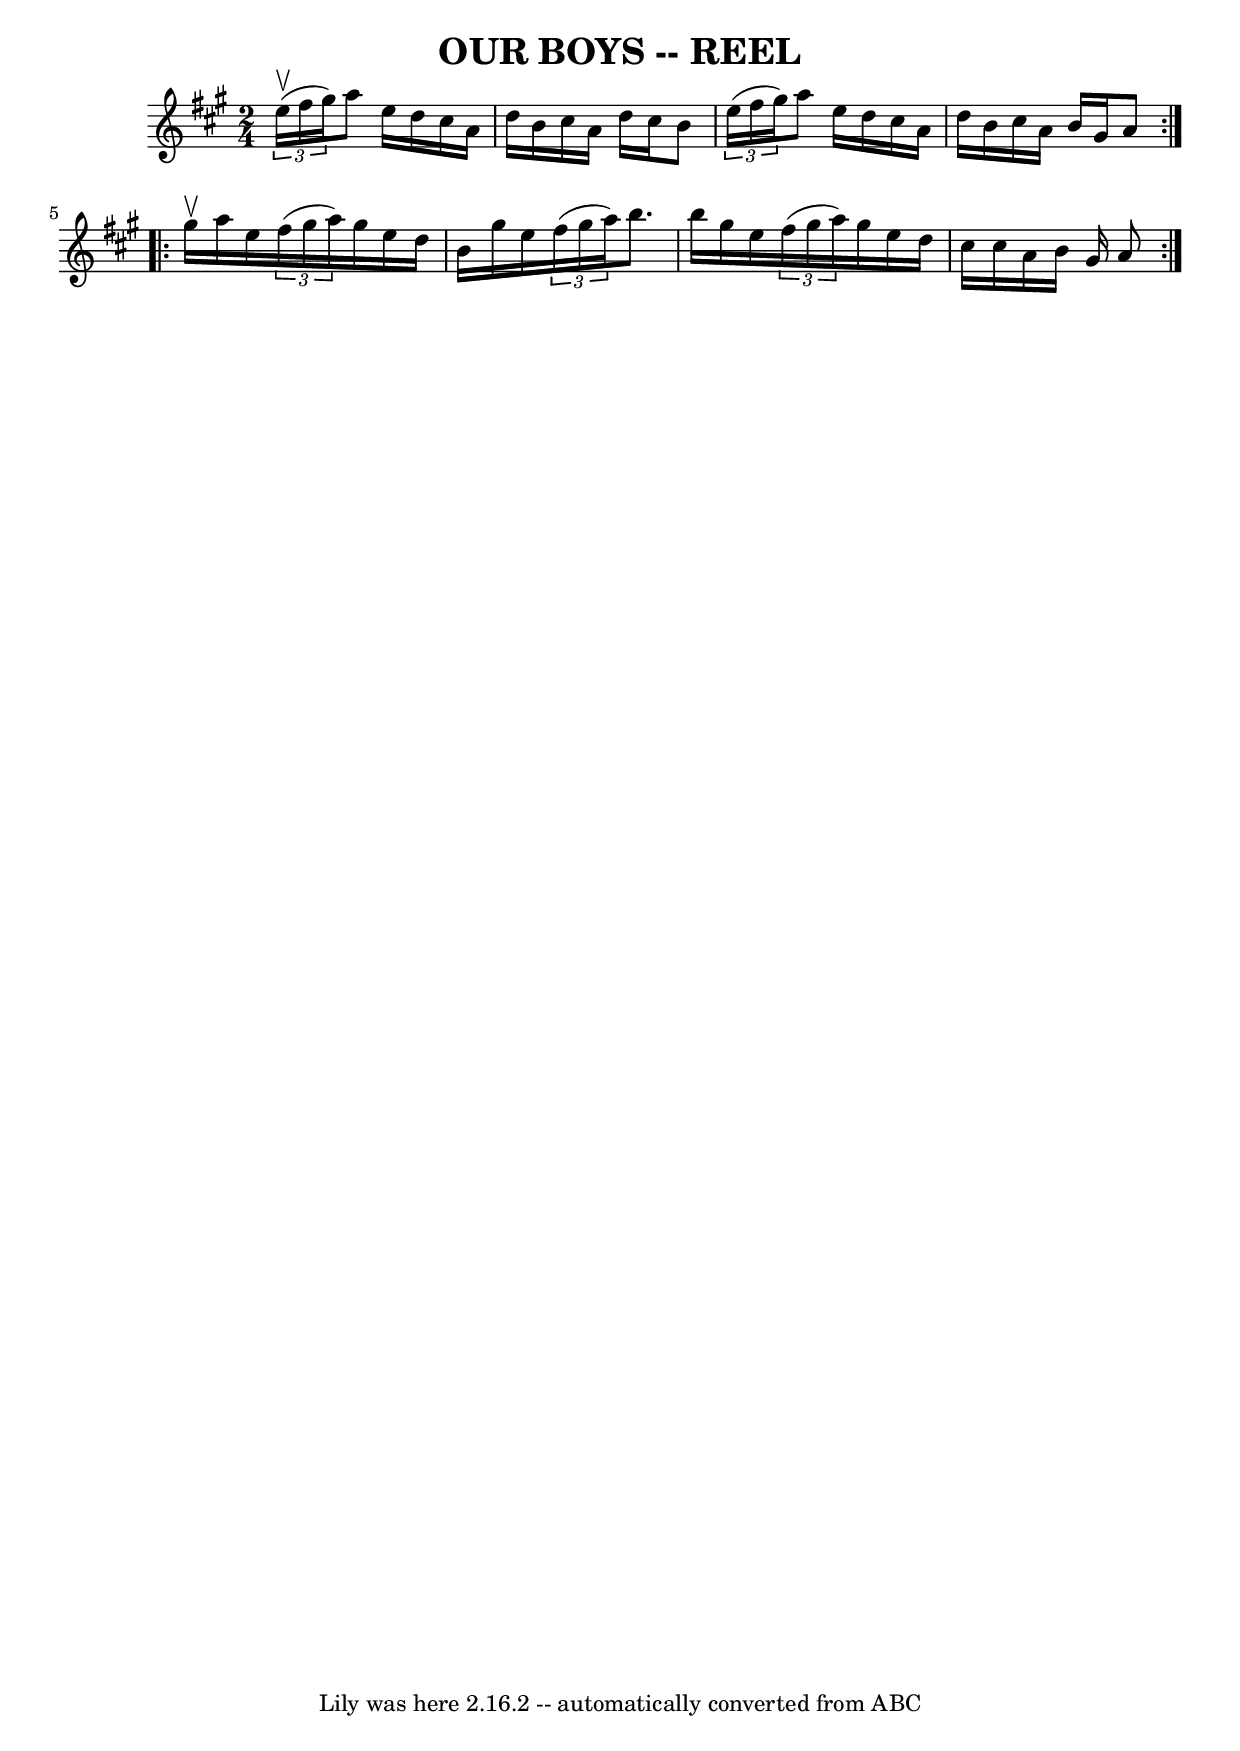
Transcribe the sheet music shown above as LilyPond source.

\version "2.16.2"
\include "Mammoth.ily"
\header {
	%% book = "Ryan's Mammoth Collection of Fiddle Tunes"
	crossRefNumber = "1"
	footnotes = ""
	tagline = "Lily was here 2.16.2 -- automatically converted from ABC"
	title = "OUR BOYS -- REEL"
}
voicedefault =  {


\repeat volta 2 {
\time 2/4 
\key a \major   \times 2/3 { e''16 (^\upbow fis''16 gis''16  
-) }   |
 a''8 e''16 d''16 cis''16 a'16 d''16 b'16  
  |
 cis''16 a'16 d''16 cis''16 b'8  \times 2/3 { e''16 (
 fis''16 gis''16) }   |
 a''8 e''16 d''16 cis''16    
a'16 d''16 b'16    |
 cis''16 a'16 b'16 gis'16 a'8    
}     \repeat volta 2 { gis''16^\upbow   |
 a''16 e''16    
\times 2/3 { fis''16 (gis''16 a''16) } gis''16 e''16 d''16   
 b'16    |
 gis''16 e''16    \times 2/3 { fis''16 (gis''16    
a''16) } b''8. b''16    |
 gis''16 e''16    \times 2/3 {   
fis''16 (gis''16 a''16) } gis''16 e''16 d''16 cis''16    
|
 cis''16 a'16 b'16 gis'16 a'8    }   
}

\score{
    <<

	\context Staff="default"
	{
	    \voicedefault 
	}

    >>
	\layout {
	}
	\midi {}
}
